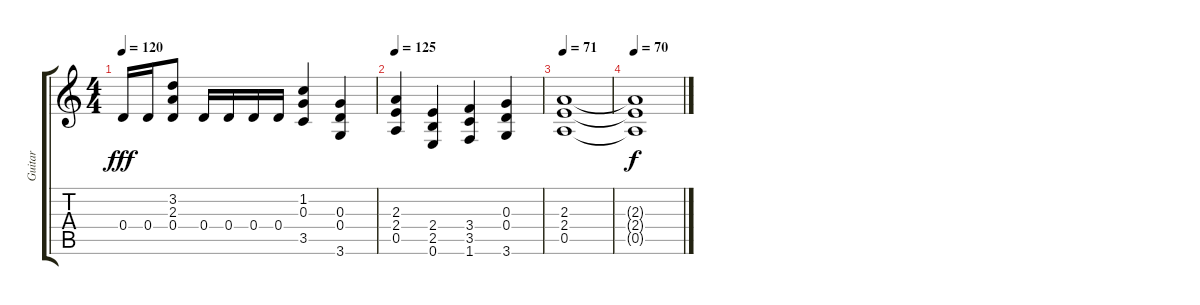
\track ("Guitar" "Guitar") {instrument distortionguitar}
\staff {score tabs}
\tuning (E4 B3 G3 D3 A2 E2) {hide}
\ts (4 4)
\tempo 120
\clef g2
\ks c
0.4.16{dy fff} 0.4.16 (3.2 2.3 0.4).8 0.4.16 0.4.16 0.4.16 0.4.16 (1.2 0.3 3.5).4 (0.3 0.4 3.6).4 |
\tempo 125
(2.3 2.4 0.5).4 (2.4 2.5 0.6).4 (3.4 3.5 1.6).4 (0.3 0.4 3.6).4 |
\tempo 71
(2.3 2.4 0.5).1 |
\tempo 70
(2.3{t} 2.4{t} 0.5{t}).1{dy f}
